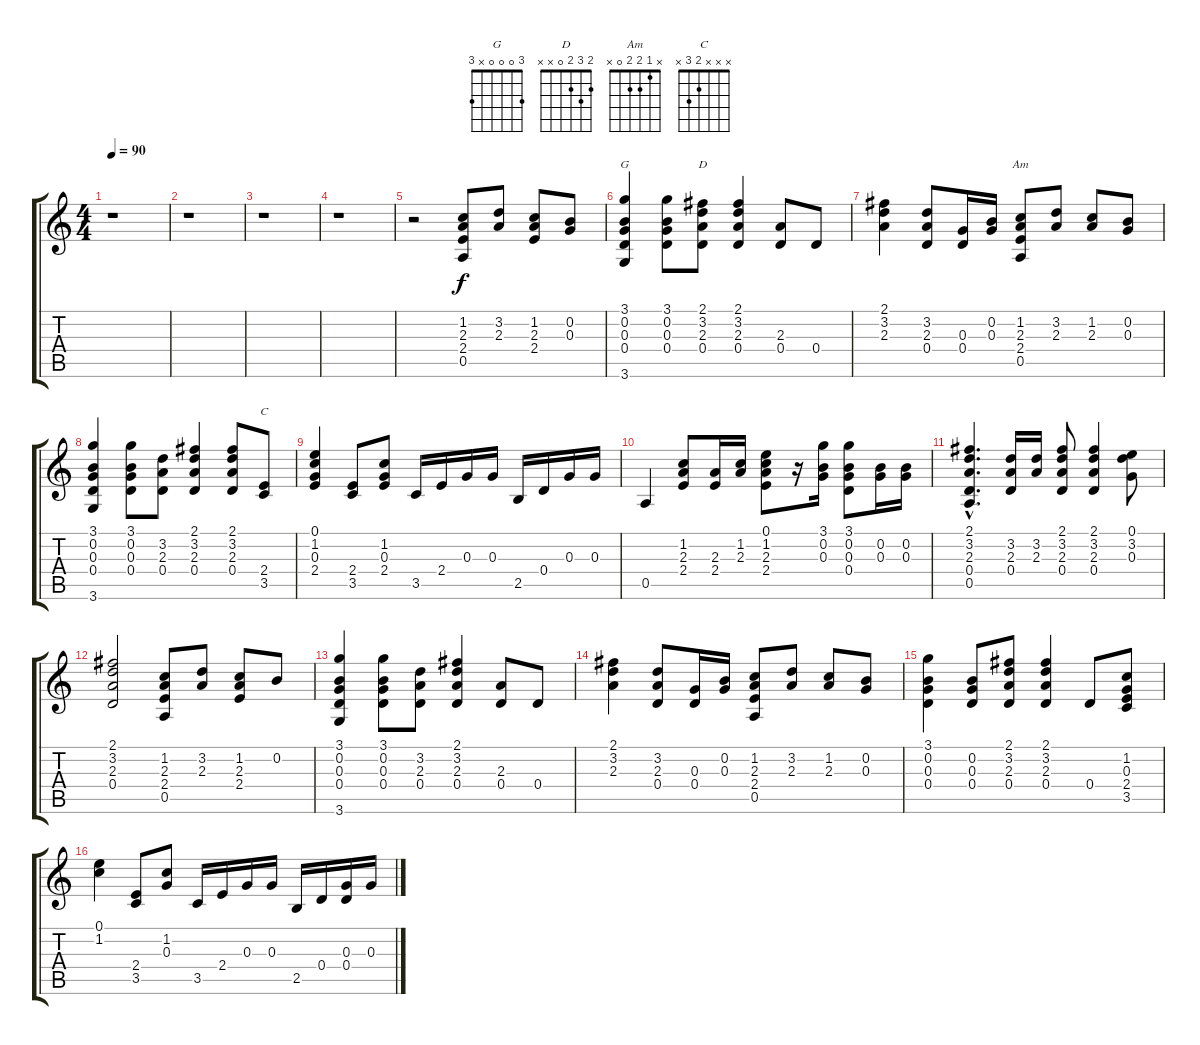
\track "" {instrument acousticguitarnylon}
\staff {score tabs}
\tuning (E4 B3 G3 D3 A2 E2) {hide}
\chord ("G" 3 0 0 0 x 3)
\chord ("D" 2 3 2 0 x x)
\chord ("Am" x 1 2 2 0 x)
\chord ("C" x x x 2 3 x)
\ts (4 4)
\tempo 90
\clef g2
\ks c
r.1{dy f instrument acousticguitarnylon} |
r.1 |
r.1 |
r.1 |
r.2 (1.2 2.3 2.4 0.5).8 (3.2 2.3).8 (1.2 2.3 2.4).8 (0.2 0.3).8 |
(3.1 0.2 0.3 0.4 3.6).4{ch "G"} (3.1 0.2 0.3 0.4).8 (2.1 3.2 2.3 0.4).8{ch "D"} (2.1 3.2 2.3 0.4).4 (2.3 0.4).8 0.4.8 |
(2.1 3.2 2.3).4 (3.2 2.3 0.4).8 (0.3 0.4).16 (0.2 0.3).16 (1.2 2.3 2.4 0.5).8{ch "Am"} (3.2 2.3).8 (1.2 2.3).8 (0.2 0.3).8 |
(3.1 0.2 0.3 0.4 3.6).4 (3.1 0.2 0.3 0.4).8 (3.2 2.3 0.4).8 (2.1 3.2 2.3 0.4).4 (2.1 3.2 2.3 0.4).8 (2.4 3.5).8{ch "C"} |
(0.1 1.2 0.3 2.4).4 (2.4 3.5).8 (1.2 0.3 2.4).8 3.5.16 2.4.16 0.3.16 0.3.16 2.5.16 0.4.16 0.3.16 0.3.16 |
0.5.4 (1.2 2.3 2.4).8 (2.3 2.4).16 (1.2 2.3).16 (0.1 1.2 2.3 2.4).8 r.16 (3.1 0.2 0.3).16 (3.1 0.2 0.3 0.4).8 (0.2 0.3).16 (0.2 0.3).16 |
(2.1{hac} 3.2{hac} 2.3{hac} 0.4{hac} 0.5{hac}).4{d} (3.2 2.3 0.4).16 (3.2 2.3).16 (2.1 3.2 2.3 0.4).8 (2.1 3.2 2.3 0.4).4 (0.1 3.2 0.3).8 |
(2.1 3.2 2.3 0.4).2 (1.2 2.3 2.4 0.5).8 (3.2 2.3).8 (1.2 2.3 2.4).8 0.2.8 |
(3.1 0.2 0.3 0.4 3.6).4 (3.1 0.2 0.3 0.4).8 (3.2 2.3 0.4).8 (2.1 3.2 2.3 0.4).4 (2.3 0.4).8 0.4.8 |
(2.1 3.2 2.3).4 (3.2 2.3 0.4).8 (0.3 0.4).16 (0.2 0.3).16 (1.2 2.3 2.4 0.5).8 (3.2 2.3).8 (1.2 2.3).8 (0.2 0.3).8 |
(3.1 0.2 0.3 0.4).4 (0.2 0.3 0.4).8 (2.1 3.2 2.3 0.4).8 (2.1 3.2 2.3 0.4).4 0.4.8 (1.2 0.3 2.4 3.5).8 |
(0.1 1.2).4 (2.4 3.5).8 (1.2 0.3).8 3.5.16 2.4.16 0.3.16 0.3.16 2.5.16 0.4.16 (0.3 0.4).16 0.3.16
